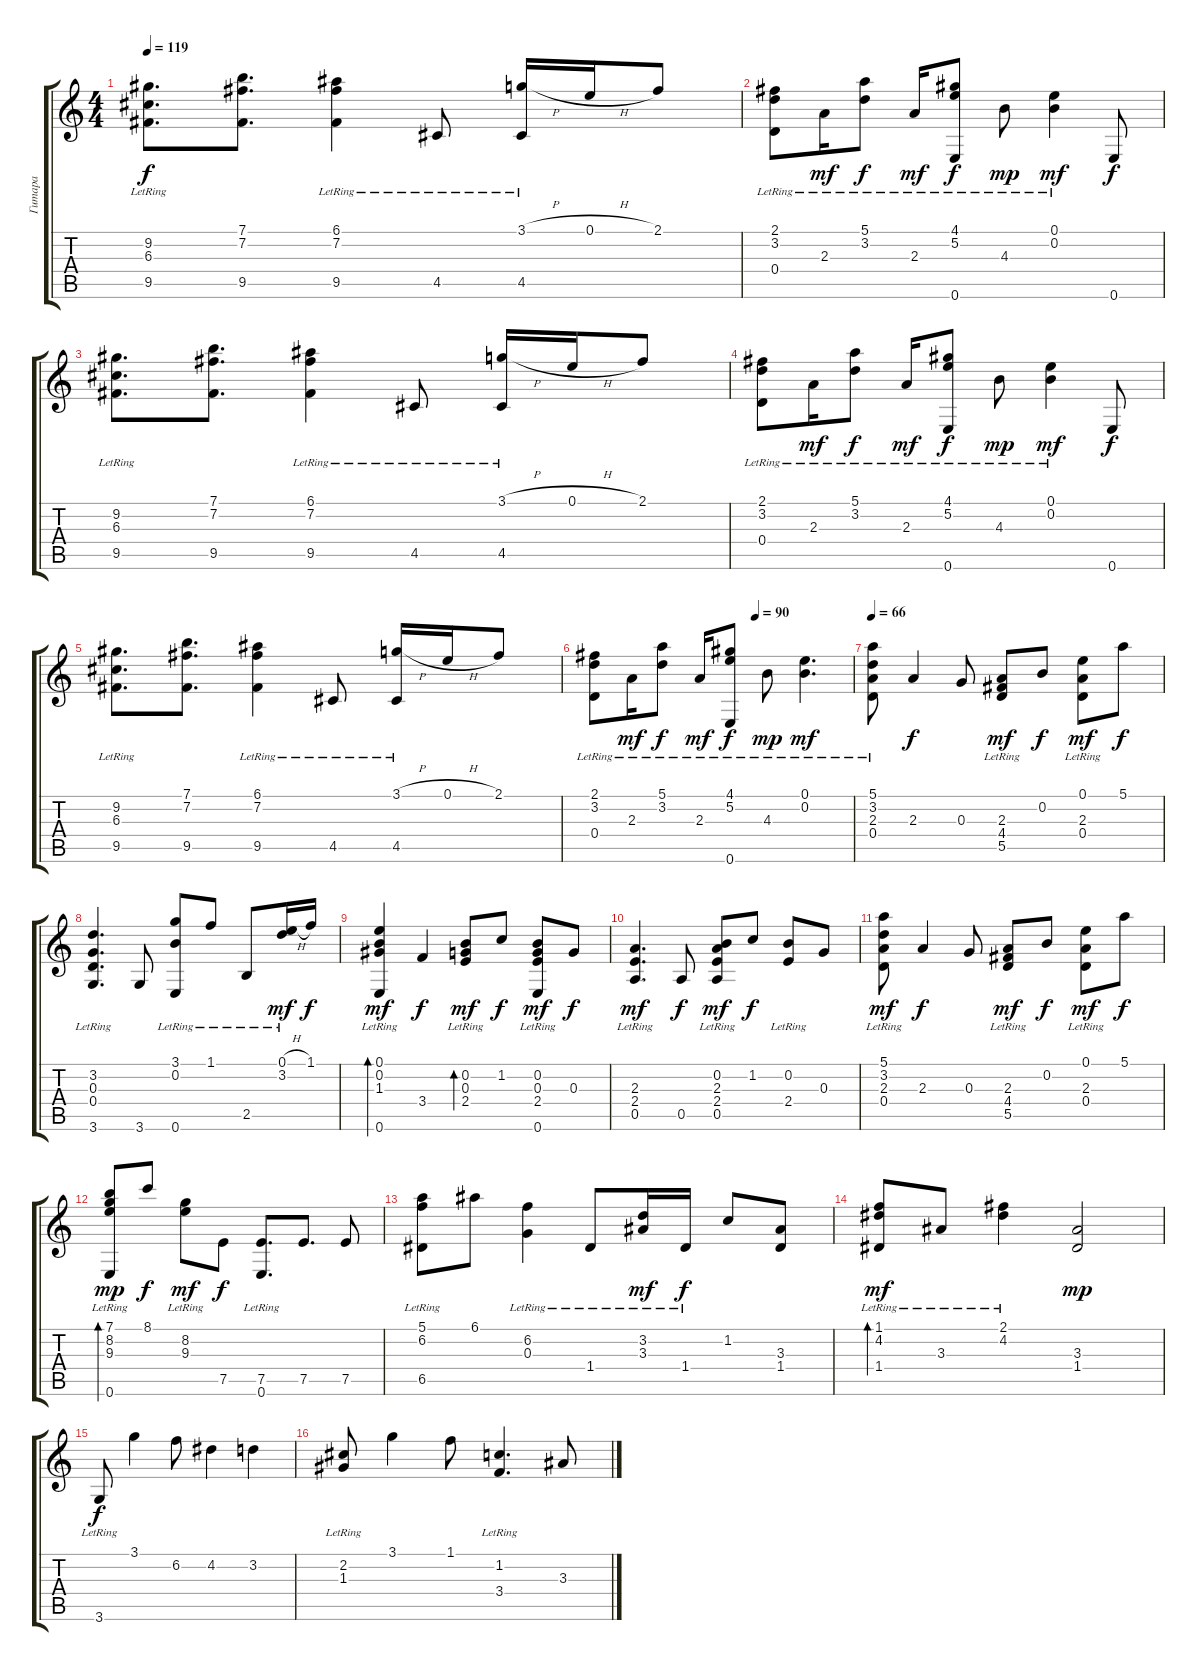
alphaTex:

\track ("Гитара" "Гитара") {instrument acousticguitarsteel}
\staff {score tabs}
\tuning (E4 B3 G3 D3 A2 E2) {hide}
\ts (4 4)
\tempo 119
\clef g2
\ks c
(9.2 6.3{lr} 9.5).8{d dy f} (7.1 7.2 9.5).8{d} (6.1{lr} 7.2{lr} 9.5).4 4.5{lr}.8 (3.1{h} 4.5{lr}).16 0.1{h}.16 2.1.8 |
(2.1{lr} 3.2{lr} 0.4{lr}).8 2.3{lr}.16{dy mf} (5.1{lr} 3.2{lr}).8{dy f} 2.3{lr}.16{dy mf} (4.1{lr} 5.2{lr} 0.6{lr}).8{dy f} 4.3{lr}.8{dy mp} (0.1{lr} 0.2{lr}).4{dy mf} 0.6.8{dy f} |
(9.2 6.3{lr} 9.5).8{d} (7.1 7.2 9.5).8{d} (6.1{lr} 7.2{lr} 9.5).4 4.5{lr}.8 (3.1{h} 4.5{lr}).16 0.1{h}.16 2.1.8 |
(2.1{lr} 3.2{lr} 0.4{lr}).8 2.3{lr}.16{dy mf} (5.1{lr} 3.2{lr}).8{dy f} 2.3{lr}.16{dy mf} (4.1{lr} 5.2{lr} 0.6{lr}).8{dy f} 4.3{lr}.8{dy mp} (0.1{lr} 0.2{lr}).4{dy mf} 0.6.8{dy f} |
(9.2 6.3{lr} 9.5).8{d} (7.1 7.2 9.5).8{d} (6.1{lr} 7.2{lr} 9.5).4 4.5{lr}.8 (3.1{h} 4.5{lr}).16 0.1{h}.16 2.1.8 |
\tempo (90 0.625)
(2.1{lr} 3.2{lr} 0.4{lr}).8 2.3{lr}.16{dy mf} (5.1{lr} 3.2{lr}).8{dy f} 2.3{lr}.16{dy mf} (4.1{lr} 5.2{lr} 0.6{lr}).8{dy f} 4.3{lr}.8{dy mp} (0.1{lr} 0.2{lr}).4{d dy mf} |
\tempo 66
(5.1{lr} 3.2{lr} 2.3 0.4{lr}).8 2.3.4{dy f} 0.3.8 (2.3{lr} 4.4{lr} 5.5{lr}).8{dy mf} 0.2.8{dy f} (0.1 2.3{lr} 0.4{lr}).8{dy mf} 5.1.8{dy f} |
(3.2{lr} 0.3{lr} 0.4{lr} 3.6).4{d} 3.6.8 (3.1 0.2{lr} 0.6{lr}).8 1.1{lr}.8 2.5{lr}.8 (0.1{h} 3.2{lr}).16{dy mf} 1.1.16{dy f} |
(0.1{lr} 0.2{lr} 1.3{lr} 0.6{lr}).4{bd 60 dy mf} 3.4.4{dy f} (0.2 0.3{lr} 2.4{lr}).8{bd 60 dy mf} 1.2.8{dy f} (0.2 0.3 2.4{lr} 0.6{lr}).8{dy mf} 0.3.8{dy f} |
(2.3{lr} 2.4{lr} 0.5{lr}).4{d dy mf} 0.5.8{dy f} (0.2 2.3{lr} 2.4{lr} 0.5{lr}).8{dy mf} 1.2.8{dy f} (0.2 2.4{lr}).8 0.3.8 |
(5.1{lr} 3.2{lr} 2.3 0.4{lr}).8{dy mf} 2.3.4{dy f} 0.3.8 (2.3{lr} 4.4{lr} 5.5{lr}).8{dy mf} 0.2.8{dy f} (0.1 2.3{lr} 0.4{lr}).8{dy mf} 5.1.8{dy f} |
(7.1 8.2{lr} 9.3{lr} 0.6{lr}).8{bd 60 dy mp} 8.1.8{dy f} (8.2{lr} 9.3{lr}).8{dy mf} 7.5.8{dy f} (7.5 0.6{lr}).8{d} 7.5.8{d} 7.5.8 |
(5.1 6.2{lr} 6.5{lr}).8 6.1.8 (6.2 0.3{lr}).4 1.4{lr}.8 (3.2{lr} 3.3{lr}).16{dy mf} 1.4{lr}.16{dy f} 1.2.8 (3.3 1.4).8 |
(1.1{lr} 4.2{lr} 1.4{lr}).8{bd 60 dy mf} 3.3{lr}.8 (2.1{lr} 4.2{lr}).4 (3.3 1.4).2{dy mp} |
3.6{lr}.8{dy f} 3.1.4 6.2.8 4.2.4 3.2.4 |
(2.2{lr} 1.3{lr}).8 3.1.4 1.1.8 (1.2 3.4{lr}).4{d} 3.3.8
